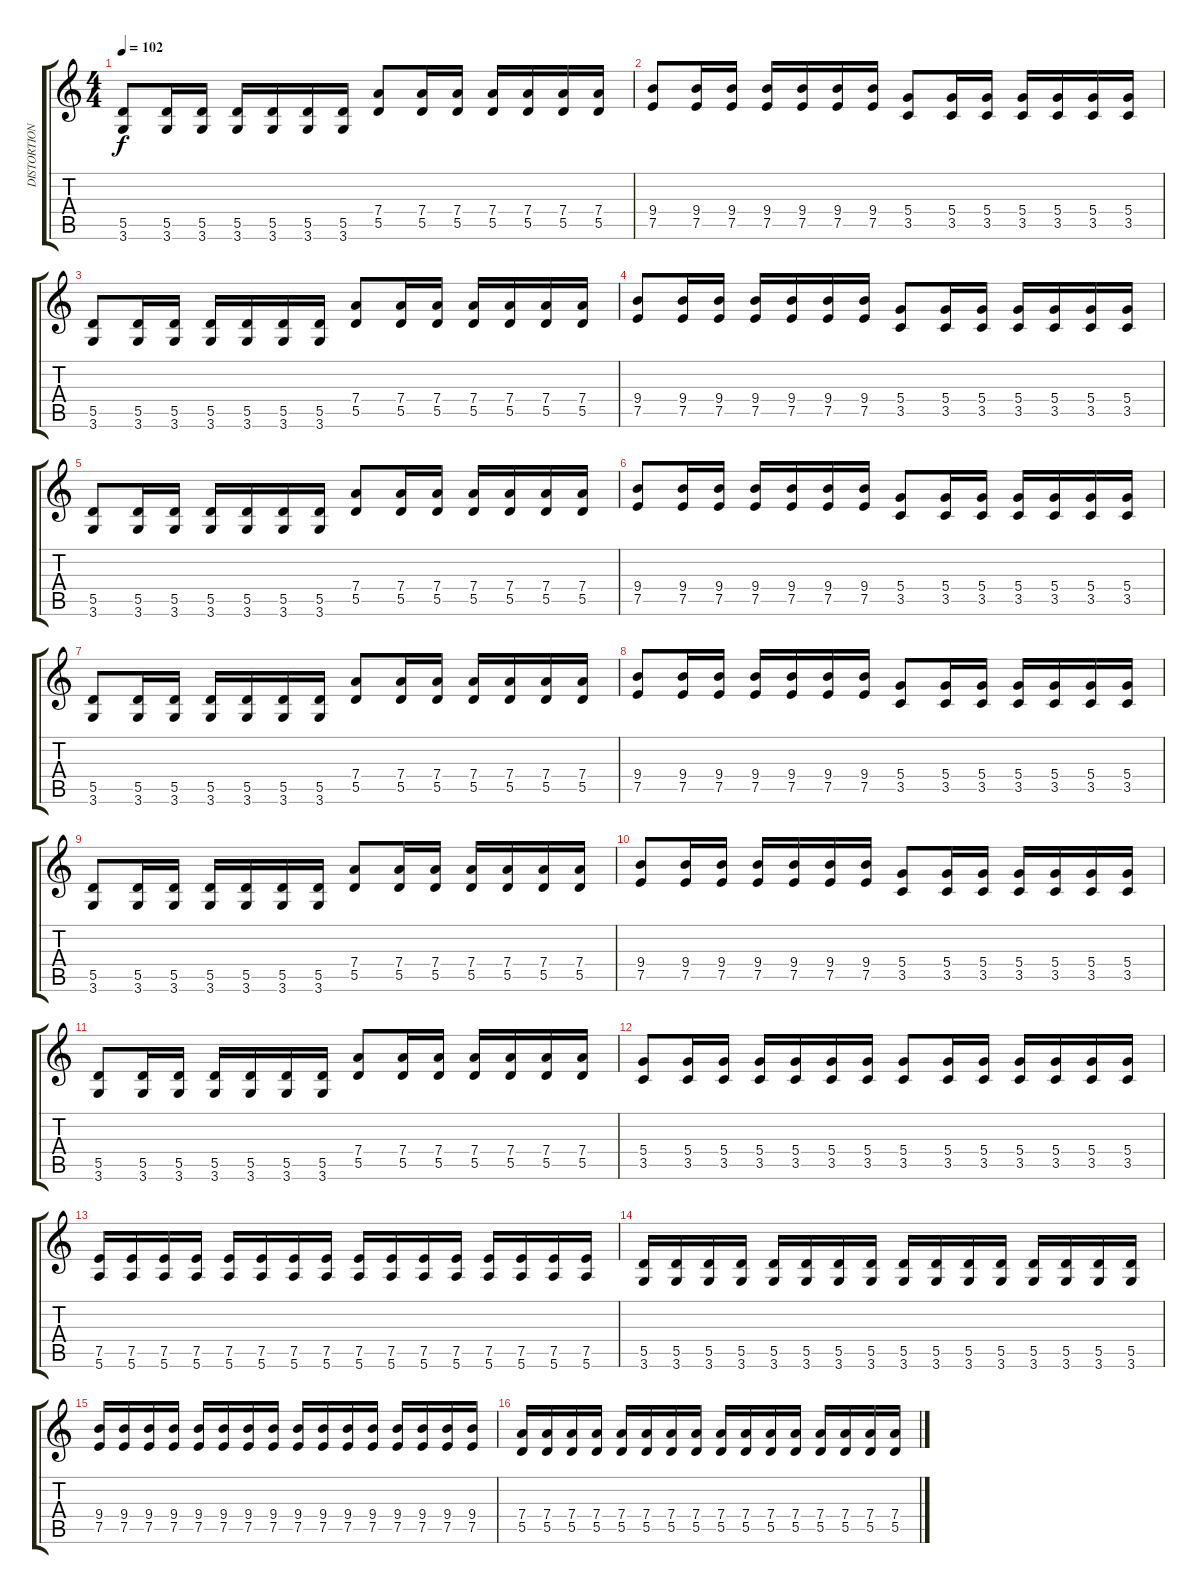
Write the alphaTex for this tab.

\track ("DISTORTION GUITAR" "DISTORTION") {instrument distortionguitar}
\staff {score tabs}
\tuning (E4 B3 G3 D3 A2 E2) {hide}
\ts (4 4)
\tempo 102
\clef g2
\ks c
(5.5 3.6).8{dy f} (5.5 3.6).16 (5.5 3.6).16 (5.5 3.6).16 (5.5 3.6).16 (5.5 3.6).16 (5.5 3.6).16 (7.4 5.5).8 (7.4 5.5).16 (7.4 5.5).16 (7.4 5.5).16 (7.4 5.5).16 (7.4 5.5).16 (7.4 5.5).16 |
(9.4 7.5).8 (9.4 7.5).16 (9.4 7.5).16 (9.4 7.5).16 (9.4 7.5).16 (9.4 7.5).16 (9.4 7.5).16 (5.4 3.5).8 (5.4 3.5).16 (5.4 3.5).16 (5.4 3.5).16 (5.4 3.5).16 (5.4 3.5).16 (5.4 3.5).16 |
(5.5 3.6).8 (5.5 3.6).16 (5.5 3.6).16 (5.5 3.6).16 (5.5 3.6).16 (5.5 3.6).16 (5.5 3.6).16 (7.4 5.5).8 (7.4 5.5).16 (7.4 5.5).16 (7.4 5.5).16 (7.4 5.5).16 (7.4 5.5).16 (7.4 5.5).16 |
(9.4 7.5).8 (9.4 7.5).16 (9.4 7.5).16 (9.4 7.5).16 (9.4 7.5).16 (9.4 7.5).16 (9.4 7.5).16 (5.4 3.5).8 (5.4 3.5).16 (5.4 3.5).16 (5.4 3.5).16 (5.4 3.5).16 (5.4 3.5).16 (5.4 3.5).16 |
(5.5 3.6).8 (5.5 3.6).16 (5.5 3.6).16 (5.5 3.6).16 (5.5 3.6).16 (5.5 3.6).16 (5.5 3.6).16 (7.4 5.5).8 (7.4 5.5).16 (7.4 5.5).16 (7.4 5.5).16 (7.4 5.5).16 (7.4 5.5).16 (7.4 5.5).16 |
(9.4 7.5).8 (9.4 7.5).16 (9.4 7.5).16 (9.4 7.5).16 (9.4 7.5).16 (9.4 7.5).16 (9.4 7.5).16 (5.4 3.5).8 (5.4 3.5).16 (5.4 3.5).16 (5.4 3.5).16 (5.4 3.5).16 (5.4 3.5).16 (5.4 3.5).16 |
(5.5 3.6).8 (5.5 3.6).16 (5.5 3.6).16 (5.5 3.6).16 (5.5 3.6).16 (5.5 3.6).16 (5.5 3.6).16 (7.4 5.5).8 (7.4 5.5).16 (7.4 5.5).16 (7.4 5.5).16 (7.4 5.5).16 (7.4 5.5).16 (7.4 5.5).16 |
(9.4 7.5).8 (9.4 7.5).16 (9.4 7.5).16 (9.4 7.5).16 (9.4 7.5).16 (9.4 7.5).16 (9.4 7.5).16 (5.4 3.5).8 (5.4 3.5).16 (5.4 3.5).16 (5.4 3.5).16 (5.4 3.5).16 (5.4 3.5).16 (5.4 3.5).16 |
(5.5 3.6).8 (5.5 3.6).16 (5.5 3.6).16 (5.5 3.6).16 (5.5 3.6).16 (5.5 3.6).16 (5.5 3.6).16 (7.4 5.5).8 (7.4 5.5).16 (7.4 5.5).16 (7.4 5.5).16 (7.4 5.5).16 (7.4 5.5).16 (7.4 5.5).16 |
(9.4 7.5).8 (9.4 7.5).16 (9.4 7.5).16 (9.4 7.5).16 (9.4 7.5).16 (9.4 7.5).16 (9.4 7.5).16 (5.4 3.5).8 (5.4 3.5).16 (5.4 3.5).16 (5.4 3.5).16 (5.4 3.5).16 (5.4 3.5).16 (5.4 3.5).16 |
(5.5 3.6).8 (5.5 3.6).16 (5.5 3.6).16 (5.5 3.6).16 (5.5 3.6).16 (5.5 3.6).16 (5.5 3.6).16 (7.4 5.5).8 (7.4 5.5).16 (7.4 5.5).16 (7.4 5.5).16 (7.4 5.5).16 (7.4 5.5).16 (7.4 5.5).16 |
(5.4 3.5).8 (5.4 3.5).16 (5.4 3.5).16 (5.4 3.5).16 (5.4 3.5).16 (5.4 3.5).16 (5.4 3.5).16 (5.4 3.5).8 (5.4 3.5).16 (5.4 3.5).16 (5.4 3.5).16 (5.4 3.5).16 (5.4 3.5).16 (5.4 3.5).16 |
(7.5 5.6).16 (7.5 5.6).16 (7.5 5.6).16 (7.5 5.6).16 (7.5 5.6).16 (7.5 5.6).16 (7.5 5.6).16 (7.5 5.6).16 (7.5 5.6).16 (7.5 5.6).16 (7.5 5.6).16 (7.5 5.6).16 (7.5 5.6).16 (7.5 5.6).16 (7.5 5.6).16 (7.5 5.6).16 |
(5.5 3.6).16 (5.5 3.6).16 (5.5 3.6).16 (5.5 3.6).16 (5.5 3.6).16 (5.5 3.6).16 (5.5 3.6).16 (5.5 3.6).16 (5.5 3.6).16 (5.5 3.6).16 (5.5 3.6).16 (5.5 3.6).16 (5.5 3.6).16 (5.5 3.6).16 (5.5 3.6).16 (5.5 3.6).16 |
(9.4 7.5).16 (9.4 7.5).16 (9.4 7.5).16 (9.4 7.5).16 (9.4 7.5).16 (9.4 7.5).16 (9.4 7.5).16 (9.4 7.5).16 (9.4 7.5).16 (9.4 7.5).16 (9.4 7.5).16 (9.4 7.5).16 (9.4 7.5).16 (9.4 7.5).16 (9.4 7.5).16 (9.4 7.5).16 |
(7.4 5.5).16 (7.4 5.5).16 (7.4 5.5).16 (7.4 5.5).16 (7.4 5.5).16 (7.4 5.5).16 (7.4 5.5).16 (7.4 5.5).16 (7.4 5.5).16 (7.4 5.5).16 (7.4 5.5).16 (7.4 5.5).16 (7.4 5.5).16 (7.4 5.5).16 (7.4 5.5).16 (7.4 5.5).16
